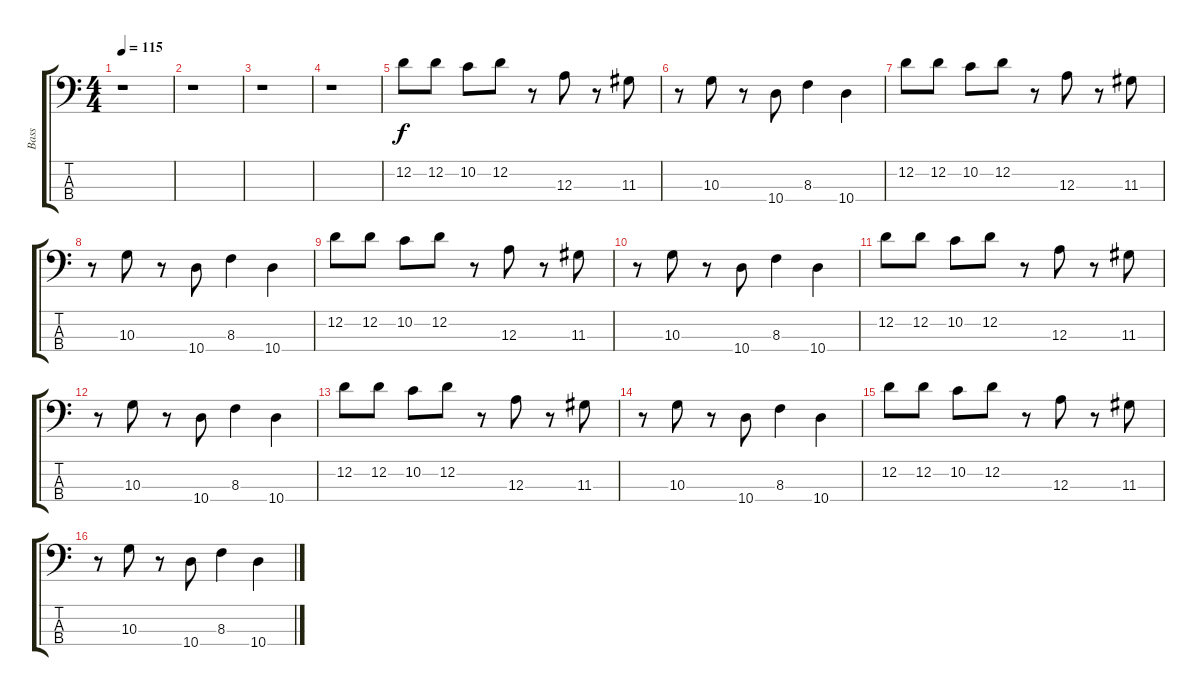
\track ("Bass" "Bass") {instrument electricbassfinger}
\staff {score tabs}
\tuning (G2 D2 A1 E1) {hide}
\ts (4 4)
\tempo 115
\clef f4
\ks c
r.1{dy f instrument electricbassfinger} |
r.1 |
r.1 |
r.1 |
12.2.8 12.2.8 10.2.8 12.2.8 r.8 12.3.8 r.8 11.3.8 |
r.8 10.3.8 r.8 10.4.8 8.3.4 10.4.4 |
12.2.8 12.2.8 10.2.8 12.2.8 r.8 12.3.8 r.8 11.3.8 |
r.8 10.3.8 r.8 10.4.8 8.3.4 10.4.4 |
12.2.8 12.2.8 10.2.8 12.2.8 r.8 12.3.8 r.8 11.3.8 |
r.8 10.3.8 r.8 10.4.8 8.3.4 10.4.4 |
12.2.8 12.2.8 10.2.8 12.2.8 r.8 12.3.8 r.8 11.3.8 |
r.8 10.3.8 r.8 10.4.8 8.3.4 10.4.4 |
12.2.8 12.2.8 10.2.8 12.2.8 r.8 12.3.8 r.8 11.3.8 |
r.8 10.3.8 r.8 10.4.8 8.3.4 10.4.4 |
12.2.8 12.2.8 10.2.8 12.2.8 r.8 12.3.8 r.8 11.3.8 |
r.8 10.3.8 r.8 10.4.8 8.3.4 10.4.4
